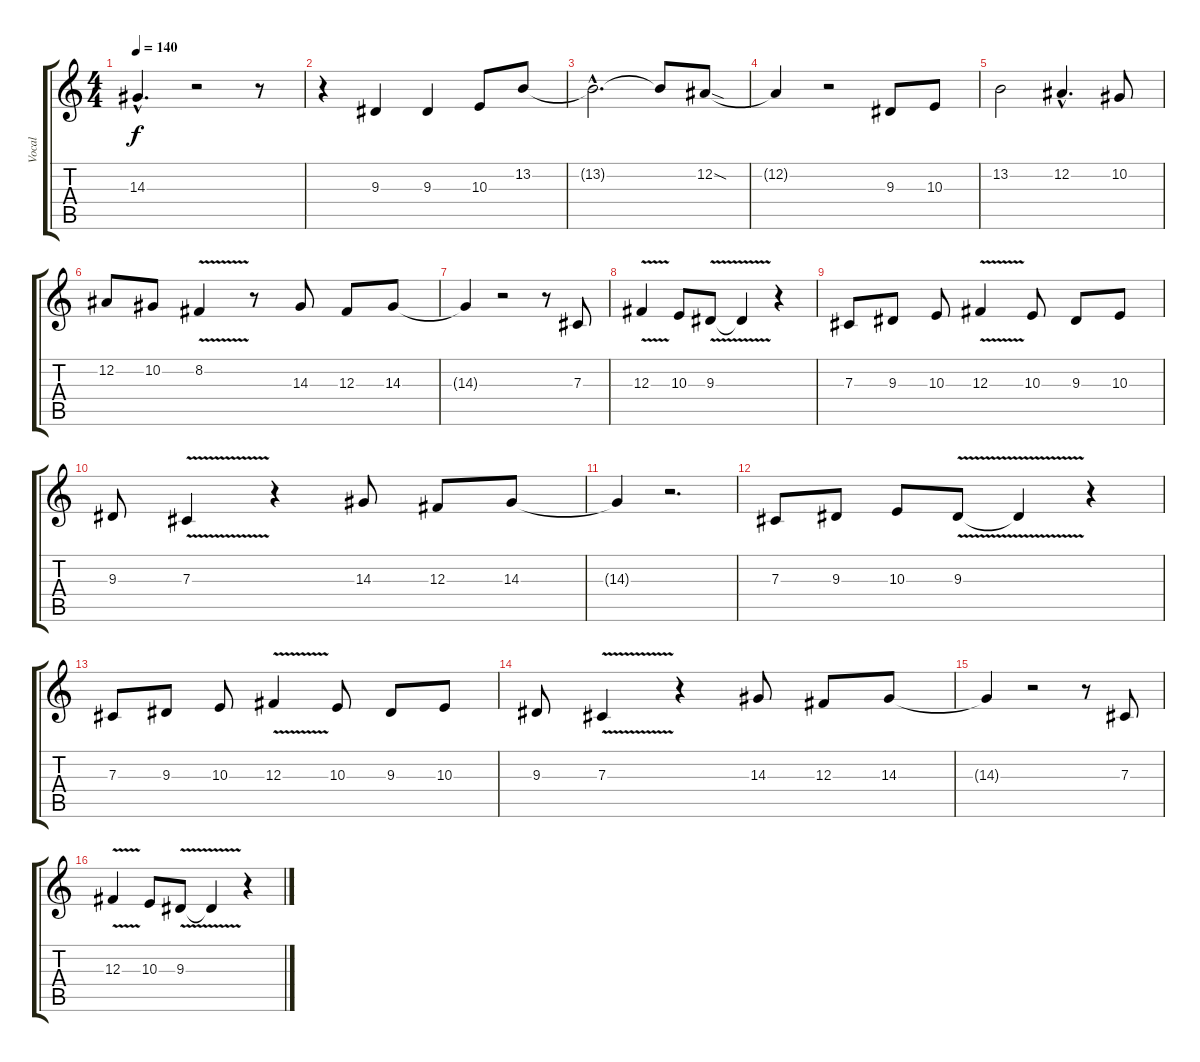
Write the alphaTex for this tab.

\track ("Vocal" "Vocal") {instrument tenorsax}
\staff {score tabs}
\tuning (Eb4 Bb3 Gb3 Db3 Ab2 Eb2) {hide}
\ts (4 4)
\tempo 140
\clef g2
\ks c
14.3{hac t}.4{d dy f} r.2 r.8 |
r.4 9.3.4 9.3.4 10.3.8 13.2.8 |
13.2{hac t}.2{d} 13.2{t}.8 12.2{sod}.8 |
12.2{t}.4 r.2 9.3.8 10.3.8 |
13.2.2 12.2{hac}.4{d} 10.2.8 |
12.2.8 10.2.8 8.2{v}.4 r.8 14.3.8 12.3.8 14.3.8 |
14.3{t}.4 r.2 r.8 7.3.8 |
12.3{v}.4 10.3.8 9.3{v}.8 9.3{t}.4 r.4 |
7.3.8 9.3.8 10.3.8 12.3{v}.4 10.3.8 9.3.8 10.3.8 |
9.3.8 7.3{v}.4 r.4 14.3.8 12.3.8 14.3.8 |
14.3{t}.4 r.2{d} |
7.3.8 9.3.8 10.3.8 9.3{v}.8 9.3{t}.4 r.4 |
7.3.8 9.3.8 10.3.8 12.3{v}.4 10.3.8 9.3.8 10.3.8 |
9.3.8 7.3{v}.4 r.4 14.3.8 12.3.8 14.3.8 |
14.3{t}.4 r.2 r.8 7.3.8 |
12.3{v}.4 10.3.8 9.3{v}.8 9.3{t}.4 r.4
